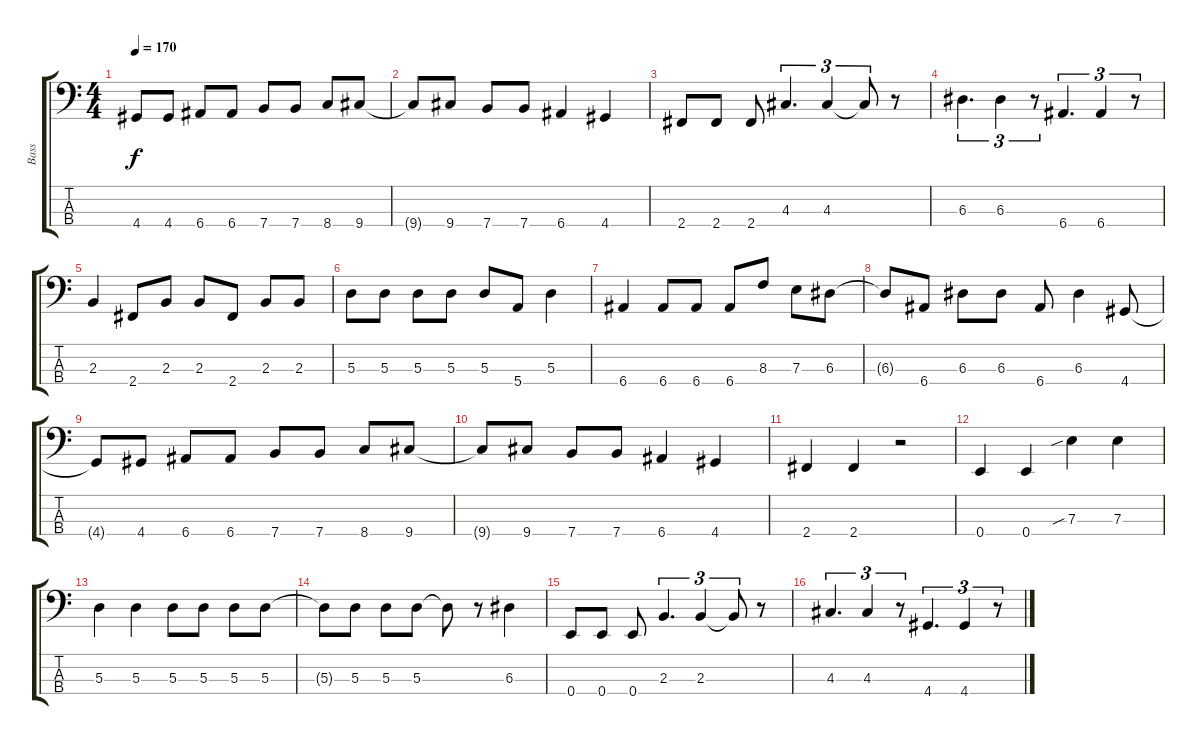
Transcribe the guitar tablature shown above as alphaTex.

\track ("Bass" "Bass") {instrument electricbasspick}
\staff {score tabs}
\tuning (G2 D2 A1 E1) {hide}
\ts (4 4)
\tempo 170
\clef f4
\ks c
4.4{t}.8{dy f} 4.4.8 6.4.8 6.4.8 7.4.8 7.4.8 8.4.8 9.4.8 |
9.4{t}.8 9.4.8 7.4.8 7.4.8 6.4.4 4.4.4 |
2.4.8 2.4.8 2.4.8 4.3.4{d tu (3 2)} 4.3.4{tu (3 2)} 4.3{t}.8{tu (3 2)} r.8 |
6.3.4{d tu (3 2)} 6.3.4{tu (3 2)} r.8{tu (3 2)} 6.4.4{d tu (3 2)} 6.4.4{tu (3 2)} r.8{tu (3 2)} |
2.3.4 2.4.8 2.3.8 2.3.8 2.4.8 2.3.8 2.3.8 |
5.3.8 5.3.8 5.3.8 5.3.8 5.3.8 5.4.8 5.3.4 |
6.4.4 6.4.8 6.4.8 6.4.8 8.3.8 7.3.8 6.3.8 |
6.3{t}.8 6.4.8 6.3.8 6.3.8 6.4.8 6.3.4 4.4.8 |
4.4{t}.8 4.4.8 6.4.8 6.4.8 7.4.8 7.4.8 8.4.8 9.4.8 |
9.4{t}.8 9.4.8 7.4.8 7.4.8 6.4.4 4.4.4 |
2.4.4 2.4.4 r.2 |
0.4.4 0.4.4 7.3{sib}.4 7.3.4 |
5.3.4 5.3.4 5.3.8 5.3.8 5.3.8 5.3.8 |
5.3{t}.8 5.3.8 5.3.8 5.3.8 5.3{t}.8 r.8 6.3.4 |
0.4.8 0.4.8 0.4.8 2.3.4{d tu (3 2)} 2.3.4{tu (3 2)} 2.3{t}.8{tu (3 2)} r.8 |
4.3.4{d tu (3 2)} 4.3.4{tu (3 2)} r.8{tu (3 2)} 4.4.4{d tu (3 2)} 4.4.4{tu (3 2)} r.8{tu (3 2)}
